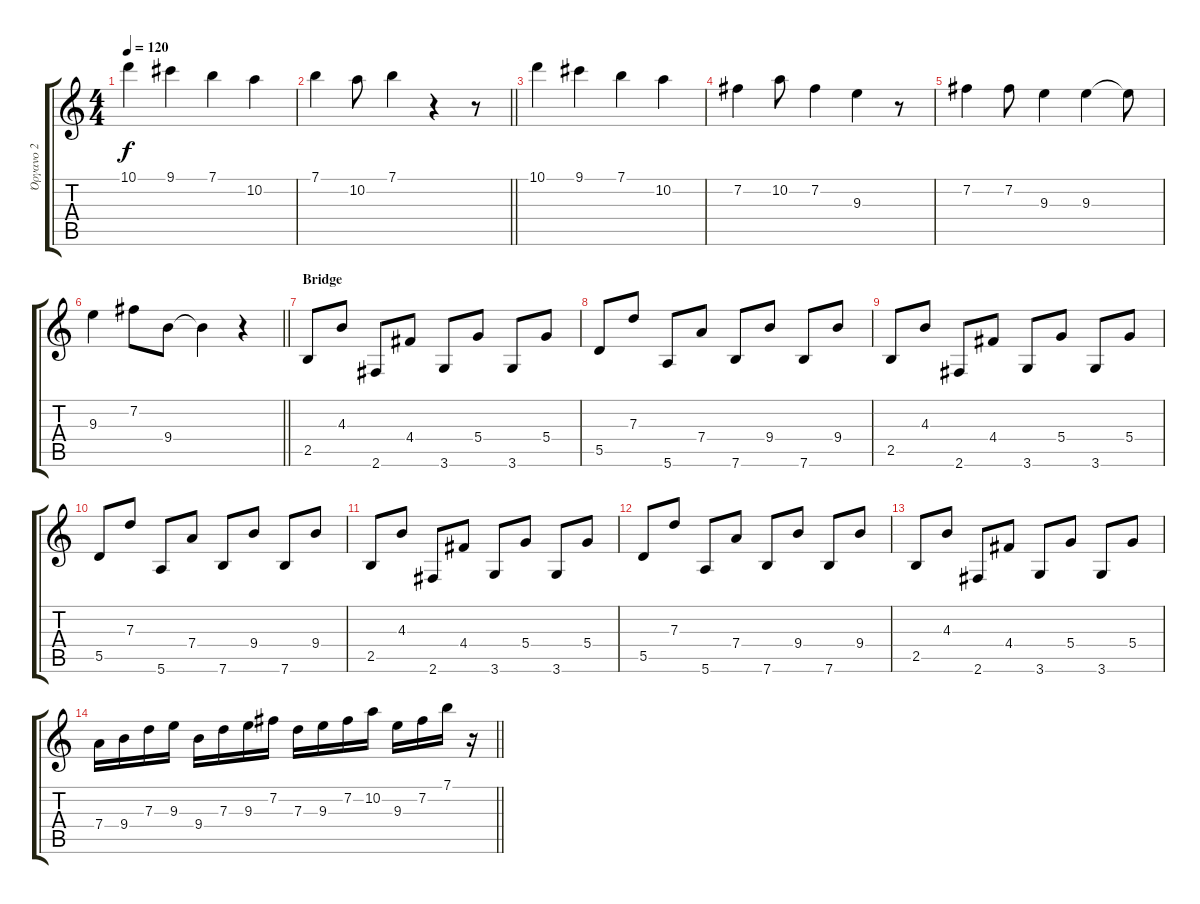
\track ("Όργανο 2" "Όργανο 2") {instrument guitarharmonics}
\staff {score tabs}
\tuning (E4 B3 G3 D3 A2 E2) {hide}
\ts (4 4)
\tempo 120
\clef g2
\ks c
10.1.4{dy f} 9.1.4 7.1.4 10.2.4 |
\barLineRight lightlight
7.1.4 10.2.8 7.1.4 r.4 r.8 |
10.1.4 9.1.4 7.1.4 10.2.4 |
7.2.4 10.2.8 7.2.4 9.3.4 r.8 |
7.2.4 7.2.8 9.3.4 9.3.4 9.3{t}.8 |
\barLineRight lightlight
9.3.4 7.2.8 9.4.8 9.4{t}.4 r.4 |
\section ("" "Bridge")
2.5.8 4.3.8 2.6.8 4.4.8 3.6.8 5.4.8 3.6.8 5.4.8 |
5.5.8 7.3.8 5.6.8 7.4.8 7.6.8 9.4.8 7.6.8 9.4.8 |
2.5.8 4.3.8 2.6.8 4.4.8 3.6.8 5.4.8 3.6.8 5.4.8 |
5.5.8 7.3.8 5.6.8 7.4.8 7.6.8 9.4.8 7.6.8 9.4.8 |
2.5.8 4.3.8 2.6.8 4.4.8 3.6.8 5.4.8 3.6.8 5.4.8 |
5.5.8 7.3.8 5.6.8 7.4.8 7.6.8 9.4.8 7.6.8 9.4.8 |
2.5.8 4.3.8 2.6.8 4.4.8 3.6.8 5.4.8 3.6.8 5.4.8 |
\barLineRight lightlight
7.4.16 9.4.16 7.3.16 9.3.16 9.4.16 7.3.16 9.3.16 7.2.16 7.3.16 9.3.16 7.2.16 10.2.16 9.3.16 7.2.16 7.1.16 r.16
